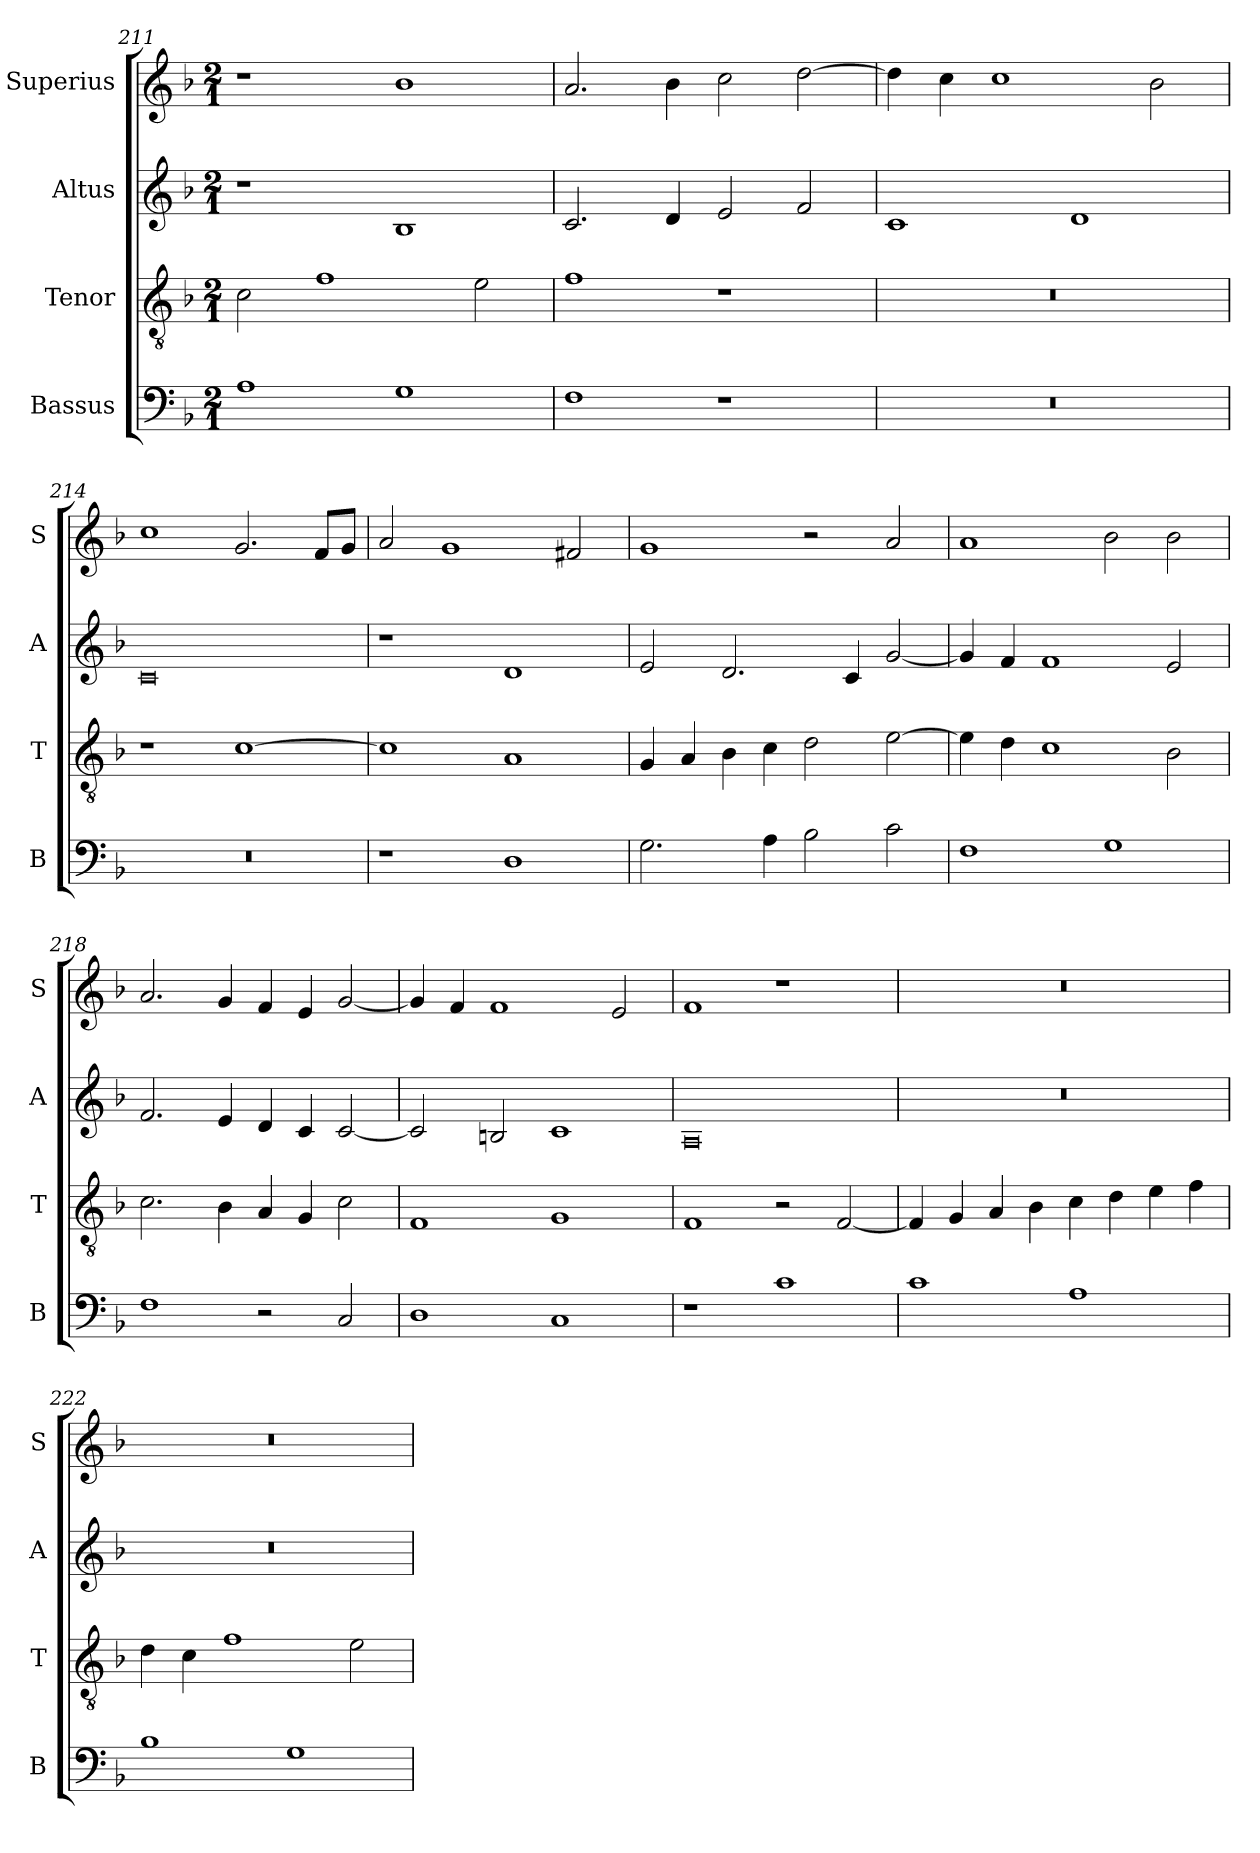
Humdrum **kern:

**kern	**kern	**kern	**kern
*part4	*part3	*part2	*part1
*staff4	*staff3	*staff2	*staff1
*I"Bassus	*I"Tenor	*I"Altus	*I"Superius
*I'B	*I'T	*I'A	*I'S
*clefF4	*clefGv2	*clefG2	*clefG2
*k[b-]	*k[b-]	*k[b-]	*k[b-]
*F:	*F:	*F:	*F:
*M2/1	*M2/1	*M2/1	*M2/1
=211	=211	=211	=211
1A	2c	1r	1r
.	1f	.	.
1G	.	1B-	1b-
.	2e	.	.
=212	=212	=212	=212
1F	1f	2.c	2.a
.	.	4d	4b-
1r	1r	2e	2cc
.	.	2f	[2dd
=213	=213	=213	=213
0r	0r	1c	4dd]
.	.	.	4cc
.	.	.	1cc
.	.	1d	.
.	.	.	2b-
=214	=214	=214	=214
0r	1r	0c	1cc
.	[1c	.	2.g
.	.	.	8fL
.	.	.	8gJ
=215	=215	=215	=215
1r	1c]	1r	2a
.	.	.	1g
1D	1A	1d	.
.	.	.	2f#X
=216	=216	=216	=216
2.G	4G	2e	1g
.	4A	.	.
.	4B-	2.d	.
4A	4c	.	.
2B-	2d	.	2r
.	.	4c	.
2c	[2e	[2g	2a
=217	=217	=217	=217
1F	4e]	4g]	1a
.	4d	4f	.
.	1c	1f	.
1G	.	.	2b-
.	2B-	2e	2b-
=218	=218	=218	=218
1F	2.c	2.f	2.a
.	4B-	4e	4g
2r	4A	4d	4f
.	4G	4c	4e
2C	2c	[2c	[2g
=219	=219	=219	=219
1D	1F	2c]	4g]
.	.	.	4f
.	.	2Bn	1f
1C	1G	1c	.
.	.	.	2e
=220	=220	=220	=220
1r	1F	0A	1f
1c	2r	.	1r
.	[2F	.	.
=221	=221	=221	=221
1c	4F]	0r	0r
.	4G	.	.
.	4A	.	.
.	4B-	.	.
1A	4c	.	.
.	4d	.	.
.	4e	.	.
.	4f	.	.
=222	=222	=222	=222
1B-	4d	0r	0r
.	4c	.	.
.	1f	.	.
1G	.	.	.
.	2e	.	.
=	=	=	=
*-	*-	*-	*-
